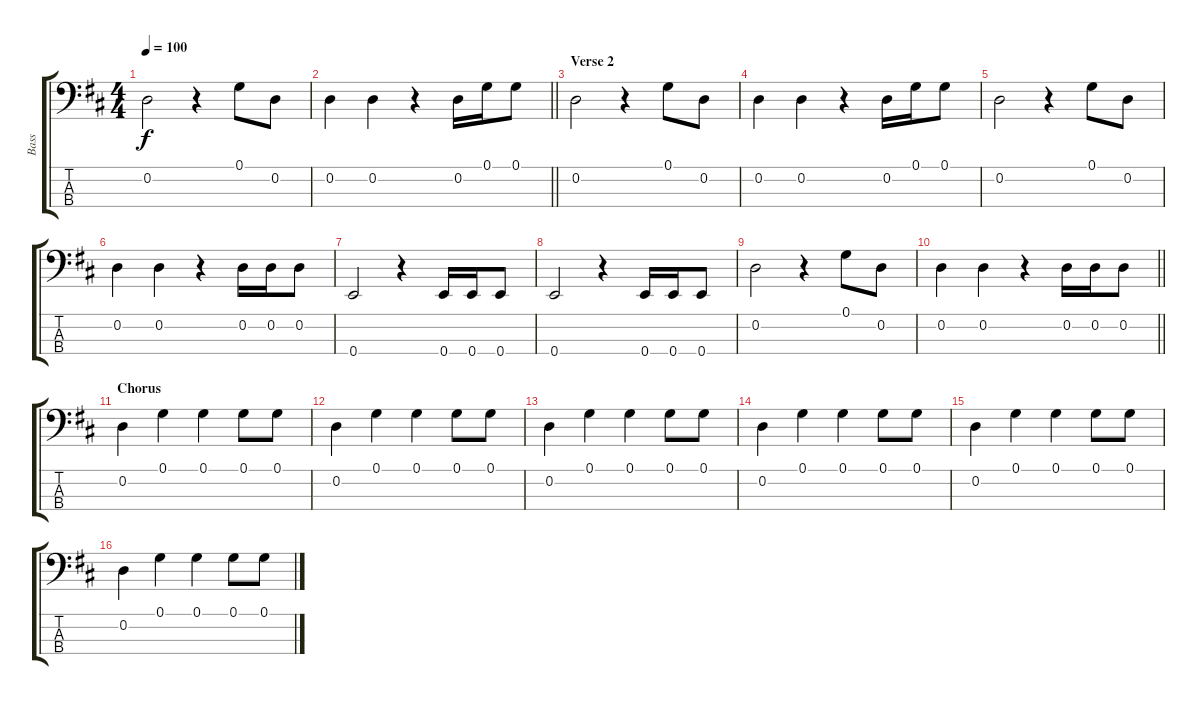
\track ("Bass" "Bass") {instrument electricbassfinger}
\staff {score tabs}
\tuning (G2 D2 A1 E1) {hide}
\ts (4 4)
\tempo 100
\clef f4
\ks d
0.2.2{dy f} r.4 0.1.8 0.2.8 |
\barLineRight lightlight
0.2.4 0.2.4 r.4 0.2.16 0.1.16 0.1.8 |
\section ("" "Verse 2")
0.2.2 r.4 0.1.8 0.2.8 |
0.2.4 0.2.4 r.4 0.2.16 0.1.16 0.1.8 |
0.2.2 r.4 0.1.8 0.2.8 |
0.2.4 0.2.4 r.4 0.2.16 0.2.16 0.2.8 |
0.4.2 r.4 0.4.16 0.4.16 0.4.8 |
0.4.2 r.4 0.4.16 0.4.16 0.4.8 |
0.2.2 r.4 0.1.8 0.2.8 |
\barLineRight lightlight
0.2.4 0.2.4 r.4 0.2.16 0.2.16 0.2.8 |
\section ("" "Chorus")
0.2.4 0.1.4 0.1.4 0.1.8 0.1.8 |
0.2.4 0.1.4 0.1.4 0.1.8 0.1.8 |
0.2.4 0.1.4 0.1.4 0.1.8 0.1.8 |
0.2.4 0.1.4 0.1.4 0.1.8 0.1.8 |
0.2.4 0.1.4 0.1.4 0.1.8 0.1.8 |
0.2.4 0.1.4 0.1.4 0.1.8 0.1.8
